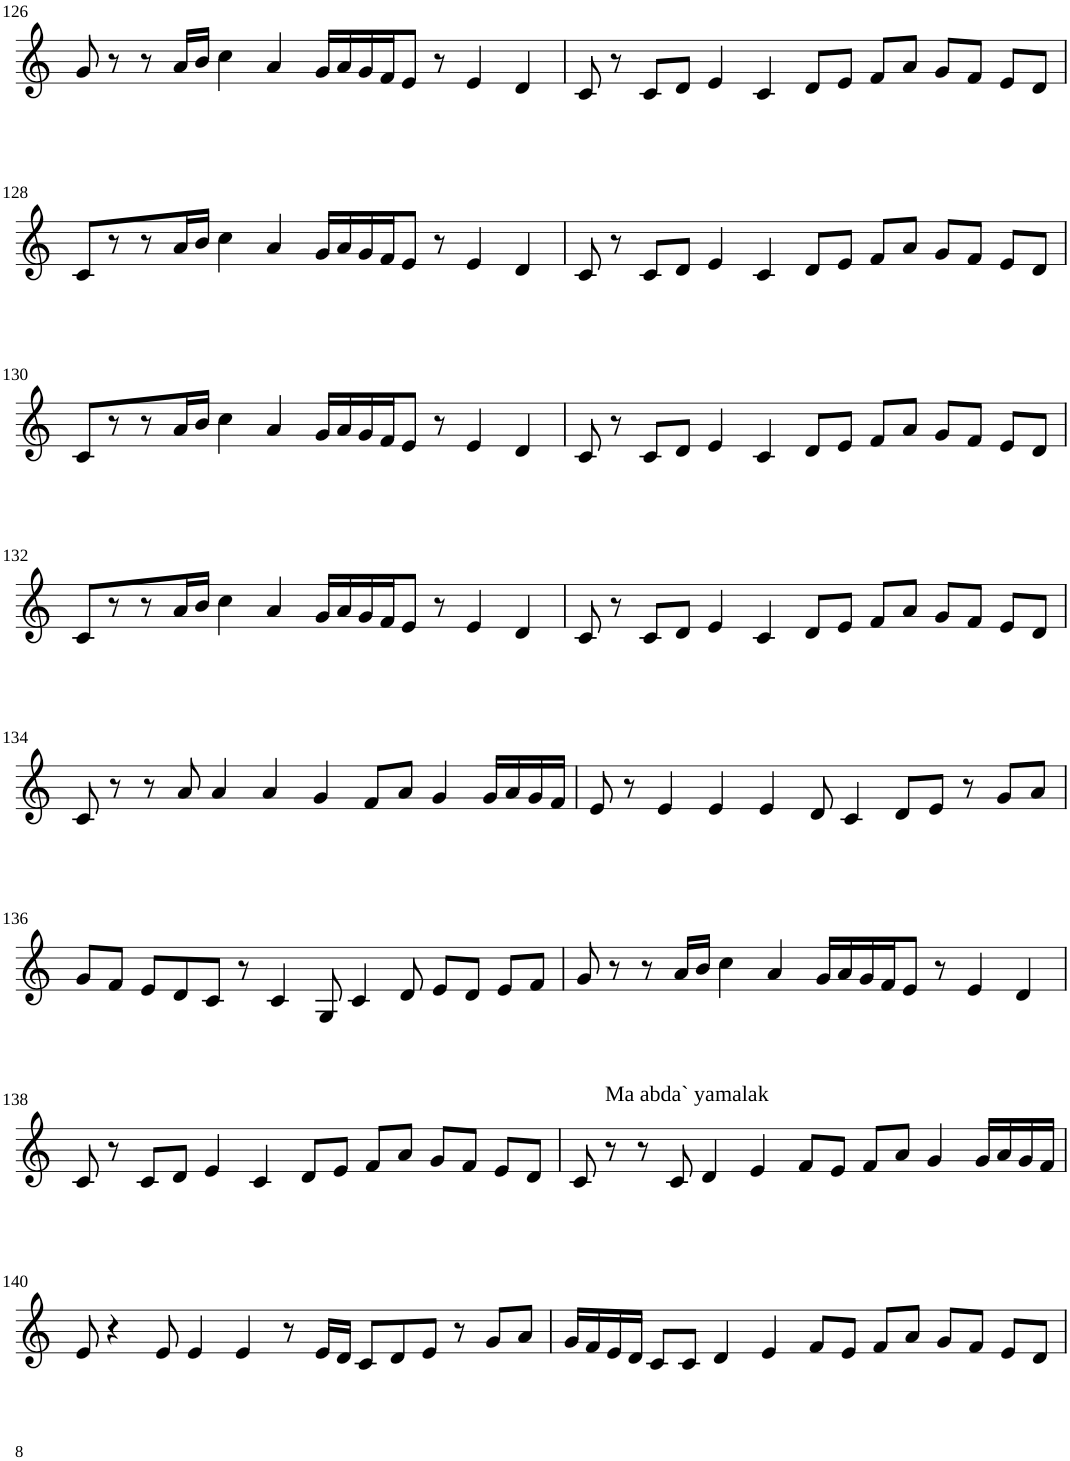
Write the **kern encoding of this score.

**kern
*part1
*staff1
*I"Violin
!!LO:PB:g=z
*clefG2
*k[]
*M8/4
=126
8g/
8r
8r
16a/LL
16b/JJ
4cc\
4a/
16g/LL
16a/
16g/
16f/J
8e/J
8r
4e/
4d/
=127
8c/
8r
8c/L
8d/J
4e/
4c/
8d/L
8e/J
8f/L
8a/J
8g/L
8f/J
8e/L
8d/J
!!LO:LB:g=z
=128
8c/L
8r
8r
16a/L
16b/JJ
4cc\
4a/
16g/LL
16a/
16g/
16f/J
8e/J
8r
4e/
4d/
=129
8c/
8r
8c/L
8d/J
4e/
4c/
8d/L
8e/J
8f/L
8a/J
8g/L
8f/J
8e/L
8d/J
!!LO:LB:g=z
=130
8c/L
8r
8r
16a/L
16b/JJ
4cc\
4a/
16g/LL
16a/
16g/
16f/J
8e/J
8r
4e/
4d/
=131
8c/
8r
8c/L
8d/J
4e/
4c/
8d/L
8e/J
8f/L
8a/J
8g/L
8f/J
8e/L
8d/J
!!LO:LB:g=z
=132
8c/L
8r
8r
16a/L
16b/JJ
4cc\
4a/
16g/LL
16a/
16g/
16f/J
8e/J
8r
4e/
4d/
=133
8c/
8r
8c/L
8d/J
4e/
4c/
8d/L
8e/J
8f/L
8a/J
8g/L
8f/J
8e/L
8d/J
!!LO:LB:g=z
=134
8c/
8r
8r
8a/
4a/
4a/
4g/
8f/L
8a/J
4g/
16g/LL
16a/
16g/
16f/JJ
=135
8e/
8r
4e/
4e/
4e/
8d/
4c/
8d/L
8e/J
8r
8g/L
8a/J
!!LO:LB:g=z
=136
8g/L
8f/J
8e/L
8d/
8c/J
8r
4c/
8G/
4c/
8d/
8e/L
8d/J
8e/L
8f/J
=137
8g/
8r
8r
16a/LL
16b/JJ
4cc\
4a/
16g/LL
16a/
16g/
16f/J
8e/J
8r
4e/
4d/
!!LO:LB:g=z
=138
8c/
8r
8c/L
8d/J
4e/
4c/
8d/L
8e/J
8f/L
8a/J
8g/L
8f/J
8e/L
8d/J
=139
8c/
!LO:TX:a:t=Ma abda` yamalak
8r
8r
8c/
4d/
4e/
8f/L
8e/J
8f/L
8a/J
4g/
16g/LL
16a/
16g/
16f/JJ
!!LO:LB:g=z
=140
8e/
4r
8e/
4e/
4e/
8r
16e/LL
16d/JJ
8c/L
8d/
8e/J
8r
8g/L
8a/J
=141
16g/LL
16f/
16e/
16d/JJ
8c/L
8c/J
4d/
4e/
8f/L
8e/J
8f/L
8a/J
8g/L
8f/J
8e/L
8d/J
=
*-
